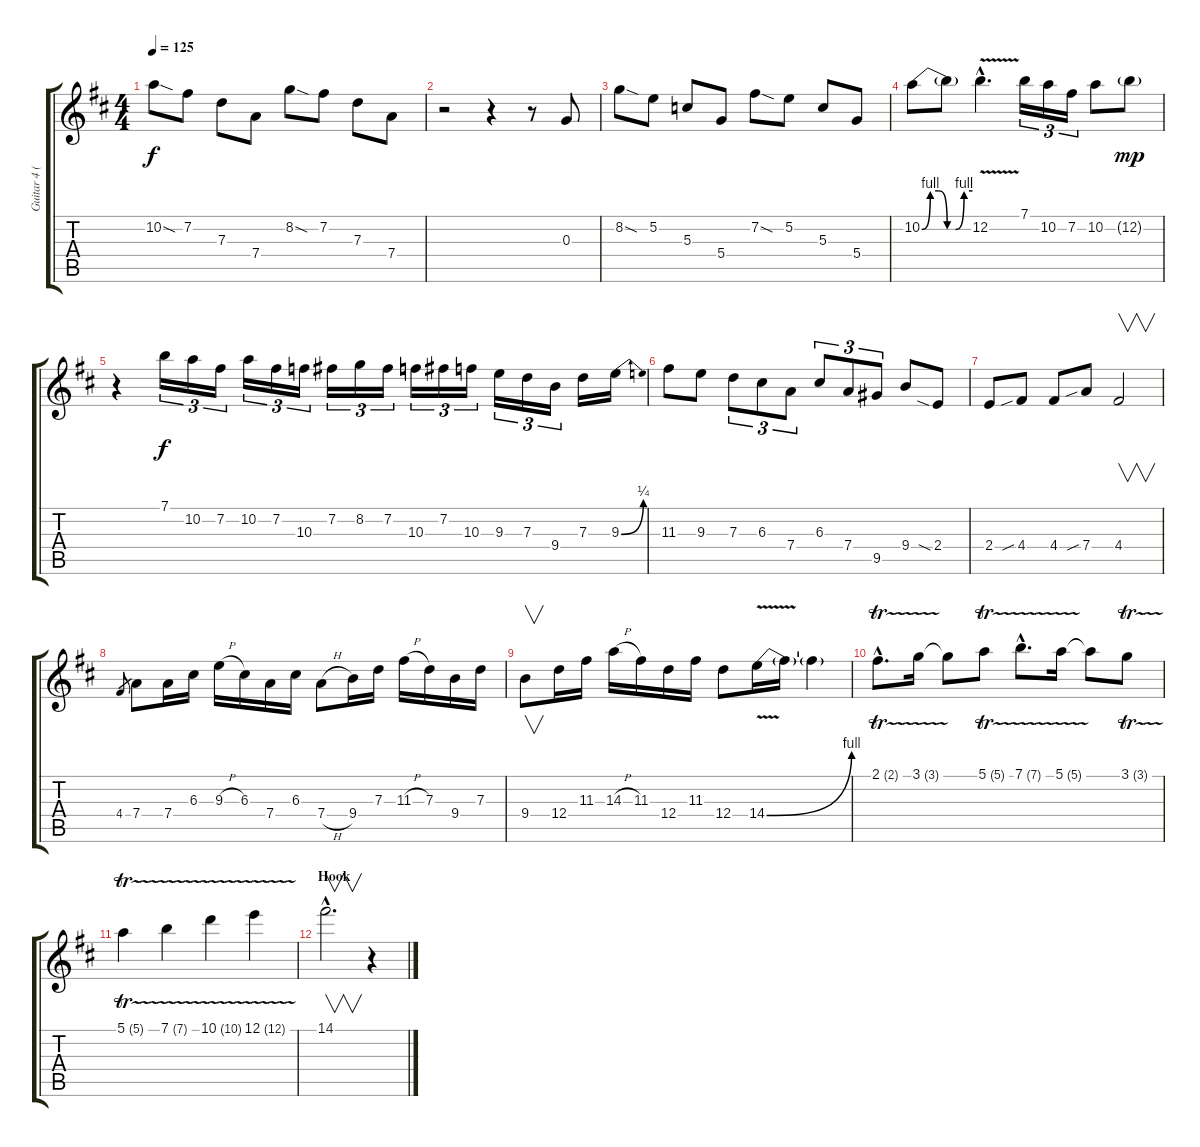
\track ("Guitar 4 (solo)" "Guitar 4 (") {instrument distortionguitar}
\staff {score tabs}
\tuning (E4 B3 G3 D3 B2 Gb2) {hide}
\ts (4 4)
\tempo 125
\clef g2
\ks bminor
10.2{sod}.8{dy f} 7.2.8 7.3.8 7.4.8 8.2{sod}.8 7.2.8 7.3.8 7.4.8 |
r.2 r.4 r.8 0.3.8 |
8.2{sod}.8 5.2.8 5.3.8 5.4.8 7.2{sod}.8 5.2.8 5.3.8 5.4.8 |
10.2{be (custom 0 0 10 4 20 4 30 0 40 0 50 4 60 4)}.8 10.2{t}.8 12.2{v hac}.4{d} 7.1.16{tu (3 2)} 10.2.16{tu (3 2)} 7.2.16{tu (3 2)} 10.2.8 12.2{g}.8{dy mp} |
r.4 7.1.16{tu (3 2) dy f} 10.2.16{tu (3 2)} 7.2.16{tu (3 2)} 10.2.16{tu (3 2)} 7.2.16{tu (3 2)} 10.3.16{tu (3 2)} 7.2.16{tu (3 2)} 8.2.16{tu (3 2)} 7.2.16{tu (3 2)} 10.3.16{tu (3 2)} 7.2.16{tu (3 2)} 10.3.16{tu (3 2)} 9.3.16{tu (3 2)} 7.3.16{tu (3 2)} 9.4.16{tu (3 2)} 7.3.16 9.3{be (bend 0 0 60 1)}.16 |
11.3.8 9.3.8 7.3.8{tu (3 2)} 6.3.8{tu (3 2)} 7.4.8{tu (3 2)} 6.3.8{tu (3 2)} 7.4.8{tu (3 2)} 9.5.8{tu (3 2)} 9.4.8 2.4{sia}.8 |
2.4.8 4.4{sib}.8 4.4.8 7.4{sib}.8 4.4.2{v} |
4.4.8{gr} 7.4.8 7.4.16 6.3.16 9.3{h}.16 6.3.16 7.4.16 6.3.16 7.4{h}.8 9.4.16 7.3.16 11.3{h}.16 7.3.16 9.4.16 7.3.16 |
9.4.8{v} 12.4.16 11.3.16 14.3{h}.16 11.3.16 12.4.16 11.3.16 12.4.8 14.4{be (bend 0 0 60 4) v}.16 14.4{t}.16 14.4{t}.4 |
2.1{tr (2 32) hac}.8{d} 3.1{tr (3 32)}.16 3.1{t}.8 5.1{tr (5 32)}.8 7.1{tr (7 32) hac}.8{d} 5.1{tr (5 32)}.16 5.1{t}.8 3.1{tr (3 32)}.8 |
5.1{tr (5 32)}.4 7.1{tr (7 32)}.4 10.1{tr (10 32)}.4 12.1{tr (12 32)}.4 |
\section ("" "Hook")
14.1{hac}.2{v d} r.4
